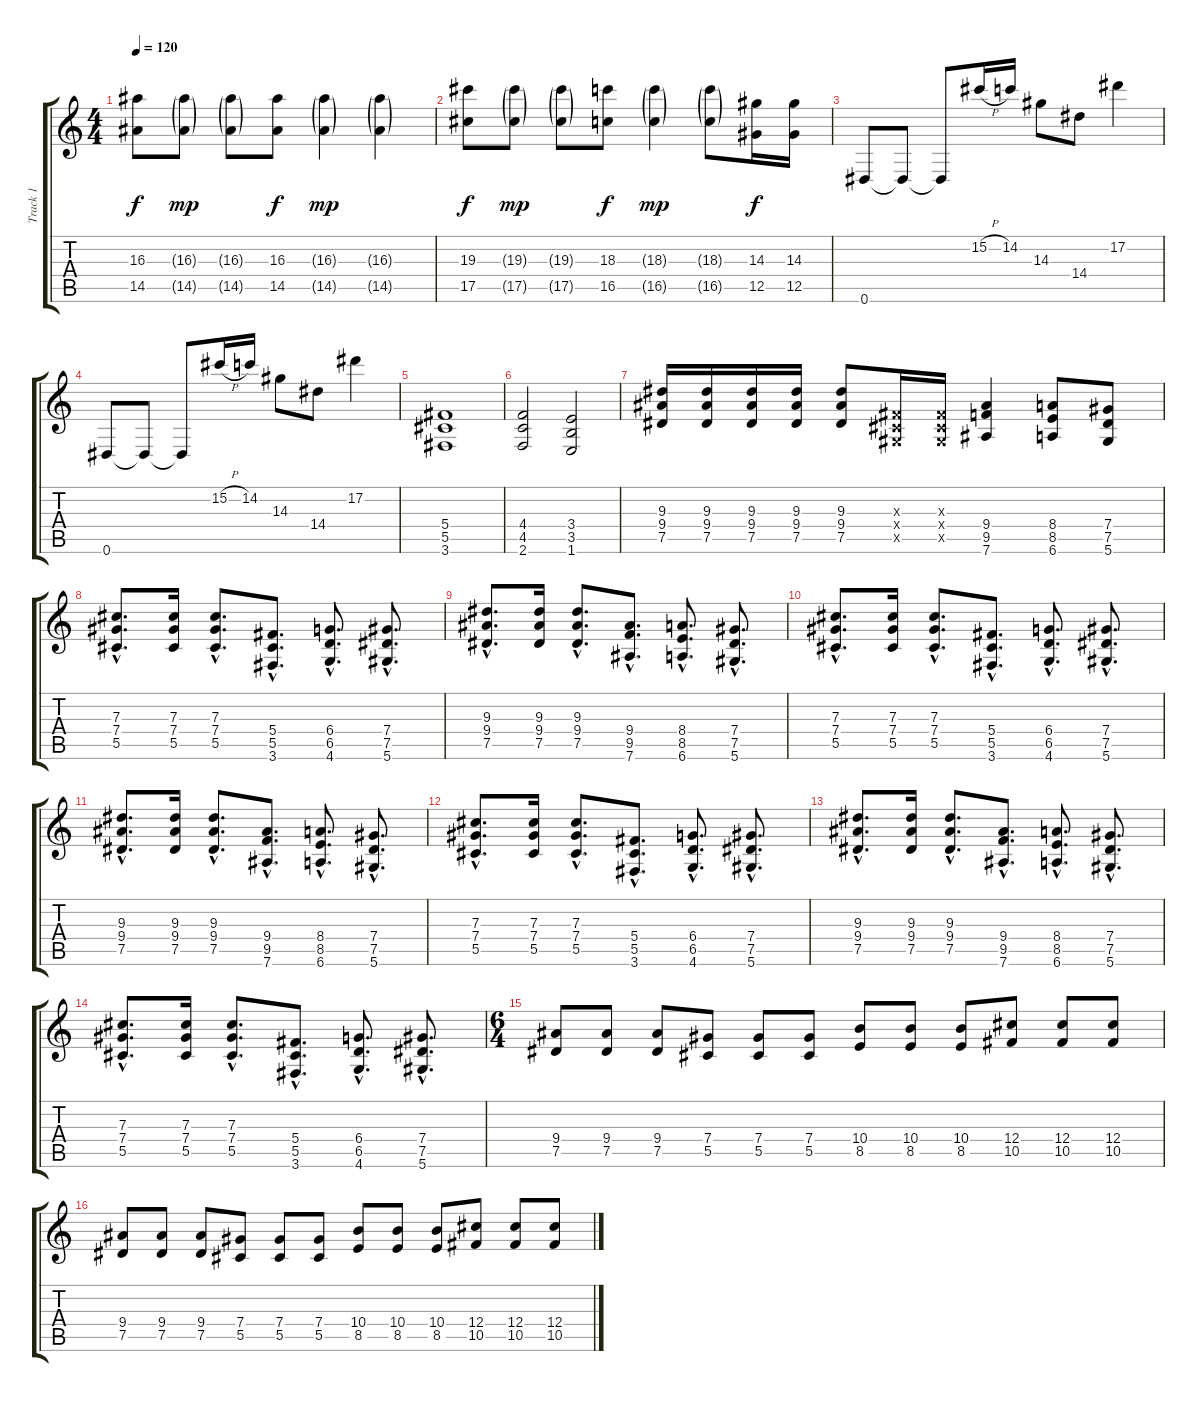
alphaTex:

\track ("Track 1" "Track 1") {instrument distortionguitar}
\staff {score tabs}
\tuning (Eb4 Bb3 Gb3 Db3 Ab2 Eb2) {hide}
\ts (4 4)
\tempo 120
\clef g2
\ks c
(16.3 14.5).8{dy f} (16.3{g} 14.5{g}).8{dy mp} (16.3{g} 14.5{g}).8 (16.3 14.5).8{dy f} (16.3{g} 14.5{g}).4{dy mp} (16.3{g} 14.5{g}).4 |
(19.3 17.5).8{dy f} (19.3{g} 17.5{g}).8{dy mp} (19.3{g} 17.5{g}).8 (18.3 16.5).8{dy f} (18.3{g} 16.5{g}).4{dy mp} (18.3{g} 16.5{g}).8 (14.3 12.5).16{dy f} (14.3 12.5).16 |
0.6.8 0.6{t}.8 0.6{t}.8 15.2{h}.16 14.2.16 14.3.8 14.4.8 17.2.4 |
0.6.8 0.6{t}.8 0.6{t}.8 15.2{h}.16 14.2.16 14.3.8 14.4.8 17.2.4 |
(5.4 5.5 3.6).1 |
(4.4 4.5 2.6).2 (3.4 3.5 1.6).2 |
(9.3 9.4 7.5).16 (9.3 9.4 7.5).16 (9.3 9.4 7.5).16 (9.3 9.4 7.5).16 (9.3 9.4 7.5).8 (0.3{x} 0.4{x} 0.5{x}).16 (0.3{x} 0.4{x} 0.5{x}).16 (9.4 9.5 7.6).4 (8.4 8.5 6.6).8 (7.4 7.5 5.6).8 |
(7.3{hac} 7.4{hac} 5.5{hac}).8{d} (7.3 7.4 5.5).16 (7.3{hac} 7.4{hac} 5.5{hac}).8{d} (5.4{hac} 5.5{hac} 3.6{hac}).8{d} (6.4{hac} 6.5{hac} 4.6{hac}).8{d} (7.4{hac} 7.5{hac} 5.6{hac}).8{d} |
(9.3{hac} 9.4{hac} 7.5{hac}).8{d} (9.3 9.4 7.5).16 (9.3{hac} 9.4{hac} 7.5{hac}).8{d} (9.4{hac} 9.5{hac} 7.6{hac}).8{d} (8.4{hac} 8.5{hac} 6.6{hac}).8{d} (7.4{hac} 7.5{hac} 5.6{hac}).8{d} |
(7.3{hac} 7.4{hac} 5.5{hac}).8{d} (7.3 7.4 5.5).16 (7.3{hac} 7.4{hac} 5.5{hac}).8{d} (5.4{hac} 5.5{hac} 3.6{hac}).8{d} (6.4{hac} 6.5{hac} 4.6{hac}).8{d} (7.4{hac} 7.5{hac} 5.6{hac}).8{d} |
(9.3{hac} 9.4{hac} 7.5{hac}).8{d} (9.3 9.4 7.5).16 (9.3{hac} 9.4{hac} 7.5{hac}).8{d} (9.4{hac} 9.5{hac} 7.6{hac}).8{d} (8.4{hac} 8.5{hac} 6.6{hac}).8{d} (7.4{hac} 7.5{hac} 5.6{hac}).8{d} |
(7.3{hac} 7.4{hac} 5.5{hac}).8{d} (7.3 7.4 5.5).16 (7.3{hac} 7.4{hac} 5.5{hac}).8{d} (5.4{hac} 5.5{hac} 3.6{hac}).8{d} (6.4{hac} 6.5{hac} 4.6{hac}).8{d} (7.4{hac} 7.5{hac} 5.6{hac}).8{d} |
(9.3{hac} 9.4{hac} 7.5{hac}).8{d} (9.3 9.4 7.5).16 (9.3{hac} 9.4{hac} 7.5{hac}).8{d} (9.4{hac} 9.5{hac} 7.6{hac}).8{d} (8.4{hac} 8.5{hac} 6.6{hac}).8{d} (7.4{hac} 7.5{hac} 5.6{hac}).8{d} |
(7.3{hac} 7.4{hac} 5.5{hac}).8{d} (7.3 7.4 5.5).16 (7.3{hac} 7.4{hac} 5.5{hac}).8{d} (5.4{hac} 5.5{hac} 3.6{hac}).8{d} (6.4{hac} 6.5{hac} 4.6{hac}).8{d} (7.4{hac} 7.5{hac} 5.6{hac}).8{d} |
\ts (6 4)
(9.4 7.5).8 (9.4 7.5).8 (9.4 7.5).8 (7.4 5.5).8 (7.4 5.5).8 (7.4 5.5).8 (10.4 8.5).8 (10.4 8.5).8 (10.4 8.5).8 (12.4 10.5).8 (12.4 10.5).8 (12.4 10.5).8 |
(9.4 7.5).8 (9.4 7.5).8 (9.4 7.5).8 (7.4 5.5).8 (7.4 5.5).8 (7.4 5.5).8 (10.4 8.5).8 (10.4 8.5).8 (10.4 8.5).8 (12.4 10.5).8 (12.4 10.5).8 (12.4 10.5).8
